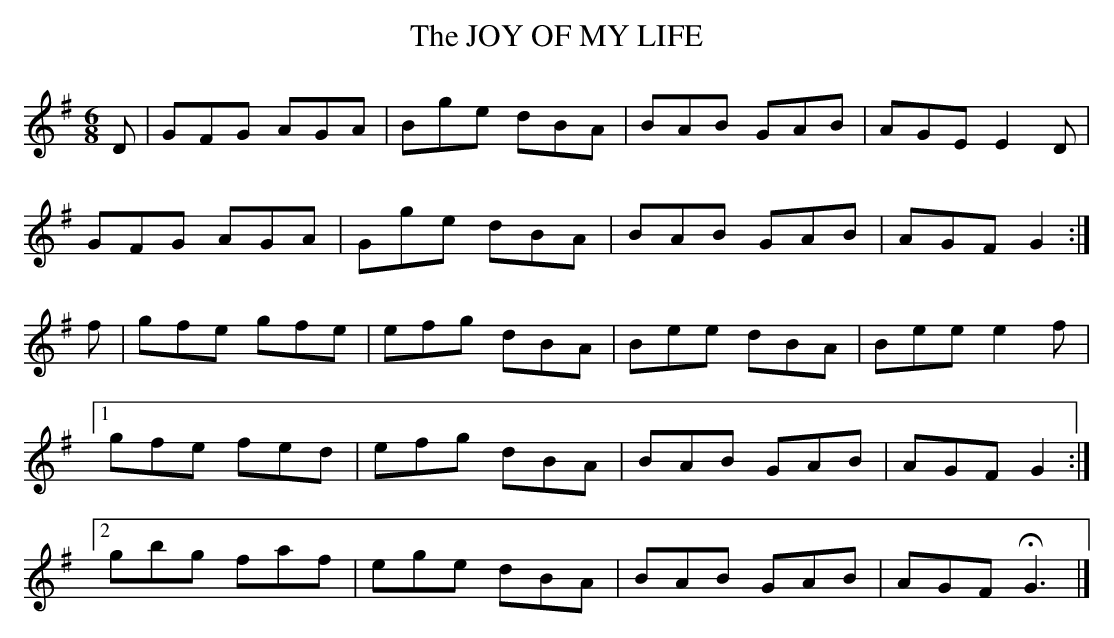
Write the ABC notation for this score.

X:1
T:JOY OF MY LIFE, The
M:6/8
L:1/8
K:G
D|GFG AGA|Bge dBA|BAB GAB|AGE E2D|
GFG AGA|Gge dBA|BAB GAB|AGF G2 :|
f|gfe gfe|efg dBA|Bee dBA|Bee e2f|
[1 gfe fed|efg dBA|BAB GAB|AGF G2 :|
[2 gbg faf|ege dBA|BAB GAB|AGF HG3 |]
